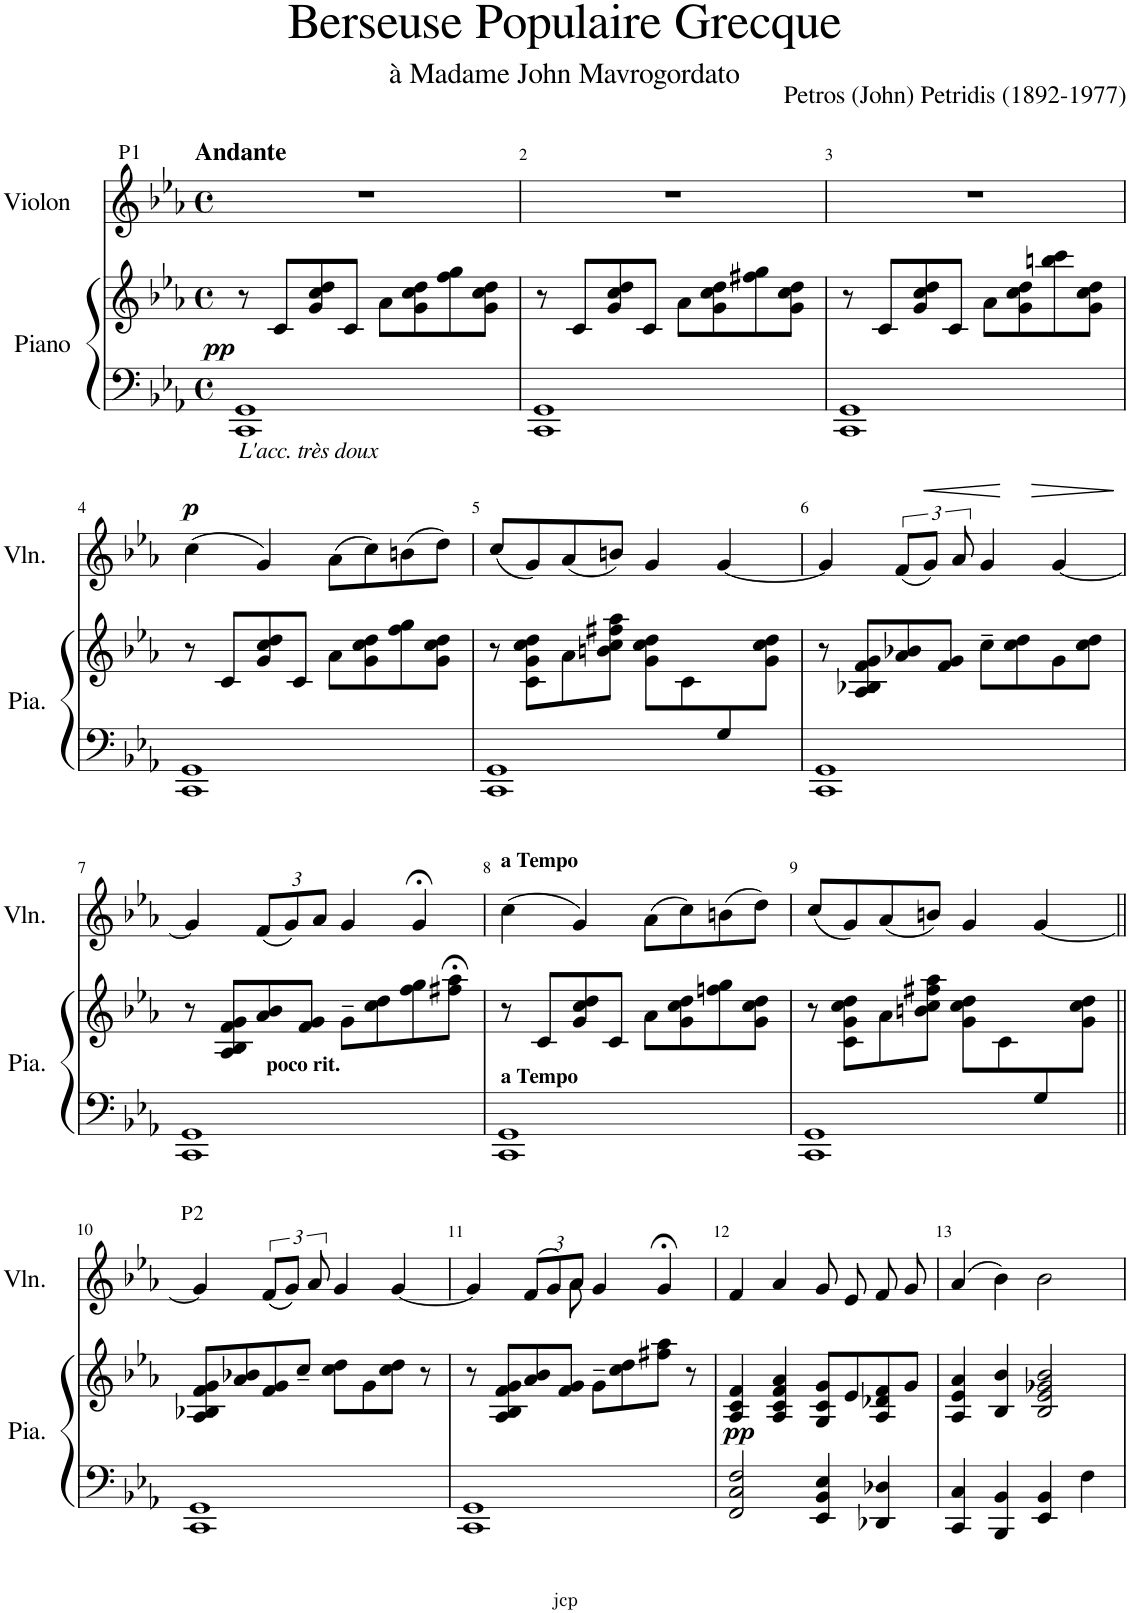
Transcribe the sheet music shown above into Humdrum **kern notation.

**kern	**kern	**dynam	**kern	**dynam
*part2	*part2	*part2	*part1	*part1
*staff3	*staff2	*staff2/3	*staff1	*staff1
*I"Piano	*	*	*I"Violon	*
*I'Pia.	*	*	*I'Vln.	*
*clefF4	*clefG2	*	*clefG2	*
*k[b-e-a-]	*k[b-e-a-]	*	*k[b-e-a-]	*
*M4/4	*M4/4	*	*M4/4	*
*met(c)	*met(c)	*	*met(c)	*
=1	=1	=1	=1	=1
!	!	!	!LO:TX:a:B:t=Andante	!
!	!	!	!LO:TX:a:t=P1	!
!LO:TX:b:i:t=L'acc. très doux	!	!	!	!
!	!	!LO:DY:b	!	!
1CC 1GG	8r	pp	1r	.
.	8c/L	.	.	.
.	8g/ 8cc/ 8dd/	.	.	.
.	8c/J	.	.	.
.	8a-\L	.	.	.
.	8g\ 8cc\ 8dd\	.	.	.
.	8ff\ 8gg\	.	.	.
.	8g\ 8cc\ 8dd\J	.	.	.
=2	=2	=2	=2	=2
1CC 1GG	8r	.	1r	.
.	8c/L	.	.	.
.	8g/ 8cc/ 8dd/	.	.	.
.	8c/J	.	.	.
.	8a-\L	.	.	.
.	8g\ 8cc\ 8dd\	.	.	.
.	8ff#X\ 8gg\	.	.	.
.	8g\ 8cc\ 8dd\J	.	.	.
=3	=3	=3	=3	=3
1CC 1GG	8r	.	1r	.
.	8c/L	.	.	.
.	8g/ 8cc/ 8dd/	.	.	.
.	8c/J	.	.	.
.	8a-\L	.	.	.
.	8g\ 8cc\ 8dd\	.	.	.
.	8bbn\ 8ccc\	.	.	.
.	8g\ 8cc\ 8dd\J	.	.	.
!!LO:LB:g=z
=4	=4	=4	=4	=4
!	!	!	!	!LO:DY:a
1CC 1GG	8r	.	(4cc\	p
.	8c/L	.	.	.
.	8g/ 8cc/ 8dd/	.	4g/)	.
.	8c/J	.	.	.
.	8a-\L	.	(8a-\L	.
.	8g\ 8cc\ 8dd\	.	8cc\)	.
.	8ff\ 8gg\	.	(8bn\	.
.	8g\ 8cc\ 8dd\J	.	8dd\J)	.
=5	=5	=5	=5	=5
*^	*	*	*	*
2.ryy	1CC 1GG	8r	.	(8cc/L	.
.	.	8c\ 8g\ 8cc\ 8dd\L	.	8g/)	.
.	.	8a-\	.	(8a-/	.
.	.	8bn\ 8cc\ 8ff#X\ 8aa-\J	.	8bn/J)	.
.	.	8g\ 8cc\ 8dd\L	.	4g/	.
.	.	8c\	.	.	.
8G/	.	8ryy	.	[4g/	.
8ryy	.	8g\ 8cc\ 8dd\J	.	.	.
*v	*v	*	*	*	*
=6	=6	=6	=6	=6
1CC 1GG	8r	.	4g/]	.
.	8A-/ 8B-X/ 8f/ 8g/L	.	.	.
.	8a-/ 8b-X/	.	(12f/L	.
!	!	!	!	!LO:HP:b
.	.	.	12g/J)	<
.	8f/ 8g/J	.	.	.
.	.	.	12a-/	.
.	8cc~\L	.	4g/	.
.	8cc\ 8dd\	.	.	.
!	!	!	!	!LO:HP:n=1:b
.	8g\	.	[4g/	[ >
.	8cc\ 8dd\J	.	.	.
.	.	.	.	]
!!LO:LB:g=z
=7	=7	=7	=7	=7
!LO:TX:a:B:t=poco rit.	!	!	!	!
1CC 1GG	8r	.	4g/]	.
.	8A-/ 8B-/ 8f/ 8g/L	.	.	.
*	*	*	*Xbrackettup	*
.	8a-/ 8b-/	.	(12f/L	.
.	.	.	12g/)	.
.	8f/ 8g/J	.	.	.
.	.	.	12a-/J	.
.	8g~\L	.	4g/	.
.	8cc\ 8dd\	.	.	.
.	8ff\ 8gg\	.	4g;</	.
.	8ff#X\;< 8aa-\;<J	.	.	.
=8	=8	=8	=8	=8
!	!	!	!LO:TX:a:B:t=a Tempo	!
!	!LO:TX:b:B:t=a Tempo	!	!	!
1CC 1GG	8r	.	(4cc\	.
.	8c/L	.	.	.
.	8g/ 8cc/ 8dd/	.	4g/)	.
.	8c/J	.	.	.
.	8a-\L	.	(8a-\L	.
.	8g\ 8cc\ 8dd\	.	8cc\)	.
.	8ffn\ 8gg\	.	(8bn\	.
.	8g\ 8cc\ 8dd\J	.	8dd\J)	.
=9	=9	=9	=9	=9
*^	*	*	*	*
2.ryy	1CC 1GG	8r	.	(8cc/L	.
.	.	8c\ 8g\ 8cc\ 8dd\L	.	8g/)	.
.	.	8a-\	.	(8a-/	.
.	.	8bn\ 8cc\ 8ff#X\ 8aa-\J	.	8bn/J)	.
.	.	8g\ 8cc\ 8dd\L	.	4g/	.
.	.	8c\	.	.	.
8G/	.	8ryy	.	[4g/	.
8ryy	.	8g\ 8cc\ 8dd\J	.	.	.
*v	*v	*	*	*	*
!!LO:LB:g=z
=10||	=10||	=10||	=10||	=10||
!	!	!	!LO:TX:a:t=P2	!
1CC 1GG	8A-/ 8B-X/ 8f/ 8g/L	.	4g/]	.
.	8a-/ 8b-X/	.	.	.
*	*	*	*brackettup	*
.	8f/ 8g/	.	(12f/L	.
.	.	.	12g/J)	.
.	8cc~/J	.	.	.
.	.	.	12a-/	.
.	8cc\ 8dd\L	.	4g/	.
.	8g\	.	.	.
.	8cc\ 8dd\J	.	[4g/	.
.	8r	.	.	.
=11	=11	=11	=11	=11
*	*	*	*^	*
1CC 1GG	8r	.	4g/]	4ryy	.
.	8A-/ 8B-/ 8f/ 8g/L	.	.	.	.
*	*	*	*Xbrackettup	*brackettup	*
.	8a-/ 8b-/	.	(12f/L	12ryy	.
.	.	.	12g/)	12ryy	.
.	8f/ 8g/J	.	.	.	.
.	.	.	12a-/J	12a-\	.
.	8g~\L	.	4g/	2ryy	.
.	8cc\ 8dd\	.	.	.	.
.	8ff#X\ 8aa-\J	.	4g;</	.	.
.	8r	.	.	.	.
*	*	*	*v	*v	*
=12	=12	=12	=12	=12
!	!	!LO:DY:b	!	!
2FF/ 2C/ 2F/	4A-/ 4c/ 4f/	pp	4f/	.
.	4A-/ 4c/ 4f/ 4a-/	.	4a-/	.
4EE-/ 4BB-/ 4E-/	8G/ 8c/ 8g/L	.	8g/	.
.	8e-/	.	8e-/	.
4DD-X/ 4D-X/	8A-/ 8d-X/ 8f/	.	8f/	.
.	8g/J	.	8g/	.
=13	=13	=13	=13	=13
4CC/ 4C/	4A-/ 4e-/ 4a-/	.	(4a-/	.
4BBB-/ 4BB-/	4B-/ 4b-/	.	4b-\)	.
4EE-/ 4BB-/	2B-/ 2e-/ 2g-X/ 2b-/	.	2b-\	.
4F\	.	.	.	.
=	=	=	=	=
*-	*-	*-	*-	*-
